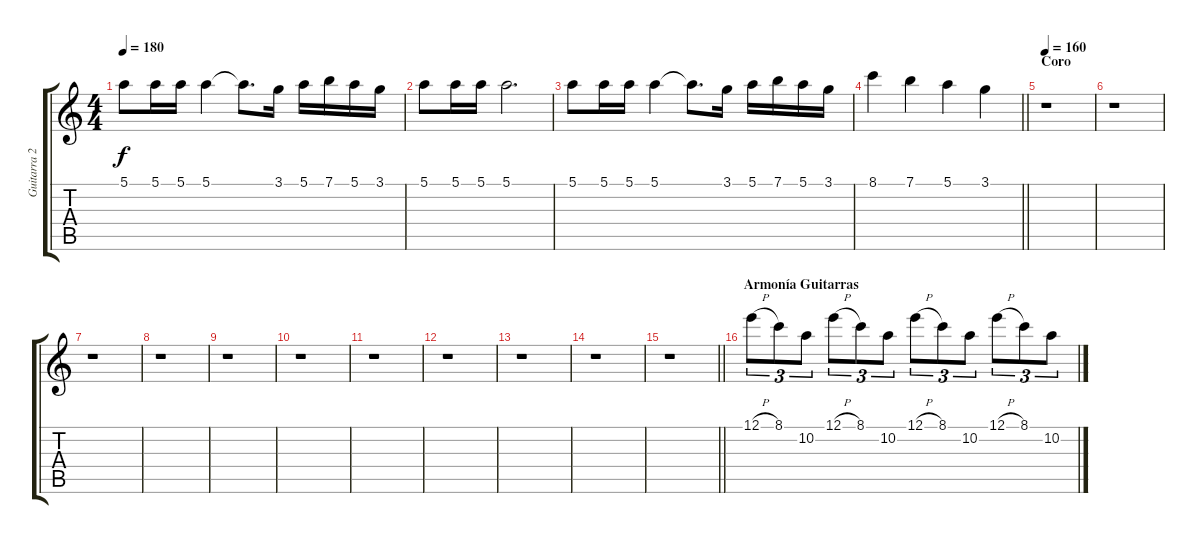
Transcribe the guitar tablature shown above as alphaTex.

\track ("Guitarra 2" "Guitarra 2") {instrument overdrivenguitar}
\staff {score tabs}
\tuning (E4 B3 G3 D3 A2 E2) {hide}
\ts (4 4)
\tempo 180
\clef g2
\ks c
5.1.8{dy f} 5.1.16 5.1.16 5.1.4 5.1{t}.8{d} 3.1.16 5.1.16 7.1.16 5.1.16 3.1.16 |
5.1.8 5.1.16 5.1.16 5.1.2{d} |
5.1.8 5.1.16 5.1.16 5.1.4 5.1{t}.8{d} 3.1.16 5.1.16 7.1.16 5.1.16 3.1.16 |
\barLineRight lightlight
8.1.4 7.1.4 5.1.4 3.1.4 |
\section ("" "Coro")
\tempo 160
r.1 |
r.1 |
r.1 |
r.1 |
r.1 |
r.1 |
r.1 |
r.1 |
r.1 |
r.1 |
\barLineRight lightlight
r.1 |
\section ("" "Armonía Guitarras")
12.1{h}.8{tu (3 2)} 8.1.8{tu (3 2)} 10.2.8{tu (3 2)} 12.1{h}.8{tu (3 2)} 8.1.8{tu (3 2)} 10.2.8{tu (3 2)} 12.1{h}.8{tu (3 2)} 8.1.8{tu (3 2)} 10.2.8{tu (3 2)} 12.1{h}.8{tu (3 2)} 8.1.8{tu (3 2)} 10.2.8{tu (3 2)}
